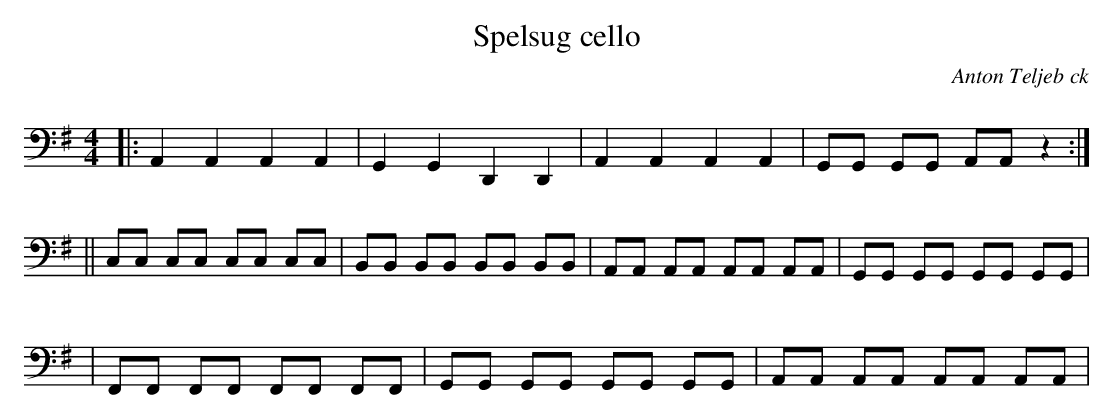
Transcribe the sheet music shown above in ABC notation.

X:1
T:Spelsug cello
C:Anton Teljeb ck
M:4/4
L:1/8
K:G
|:A,,2 A,,2 A,,2 A,,2 | G,,2 G,,2 D,,2 D,,2 | A,,2 A,,2 A,,2 A,,2 | G,,G,, G,,G,, A,,A,, z2 :|
|| C,C, C,C, C,C, C,C, | B,,B,, B,,B,, B,,B,, B,,B,, | A,,A,, A,,A,, A,,A,, A,,A,, | G,,G,, G,,G,, G,,G,, G,,G,, |
| F,,F,, F,,F,, F,,F,, F,,F,, | G,,G,, G,,G,, G,,G,, G,,G,, |  A,,A,, A,,A,, A,,A,, A,,A,, |
